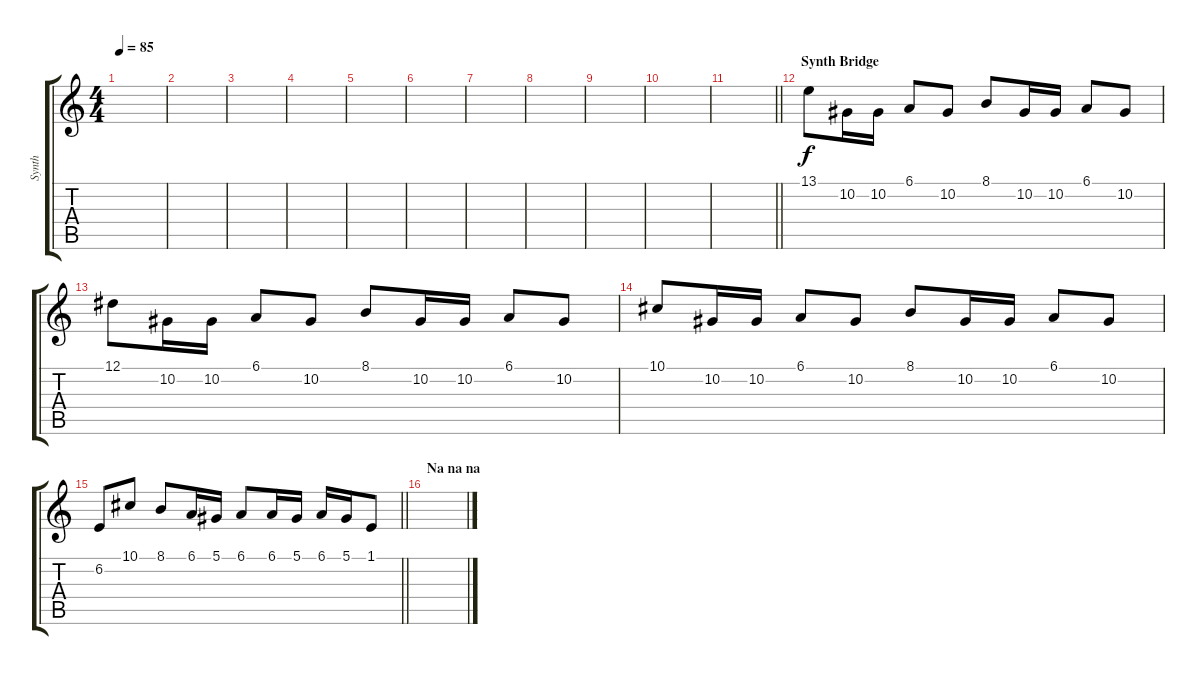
\track ("Synth" "Synth") {instrument fx7echoes}
\staff {score tabs}
\tuning (Eb4 Bb3 Gb3 Db3 Ab2 Eb2) {hide}
\ts (4 4)
\tempo 85
\clef g2
\ks c
|
|
|
|
|
|
|
|
|
|
\barLineRight lightlight
|
\section ("" "Synth Bridge")
13.1.8{instrument fx7echoes} 10.2.16 10.2.16 6.1.8 10.2.8 8.1.8 10.2.16 10.2.16 6.1.8 10.2.8 |
12.1.8 10.2.16 10.2.16 6.1.8 10.2.8 8.1.8 10.2.16 10.2.16 6.1.8 10.2.8 |
10.1.8 10.2.16 10.2.16 6.1.8 10.2.8 8.1.8 10.2.16 10.2.16 6.1.8 10.2.8 |
\barLineRight lightlight
6.2.8 10.1.8 8.1.8 6.1.16 5.1.16 6.1.8 6.1.16 5.1.16 6.1.16 5.1.16 1.1.8 |
\section ("" "Na na na")
